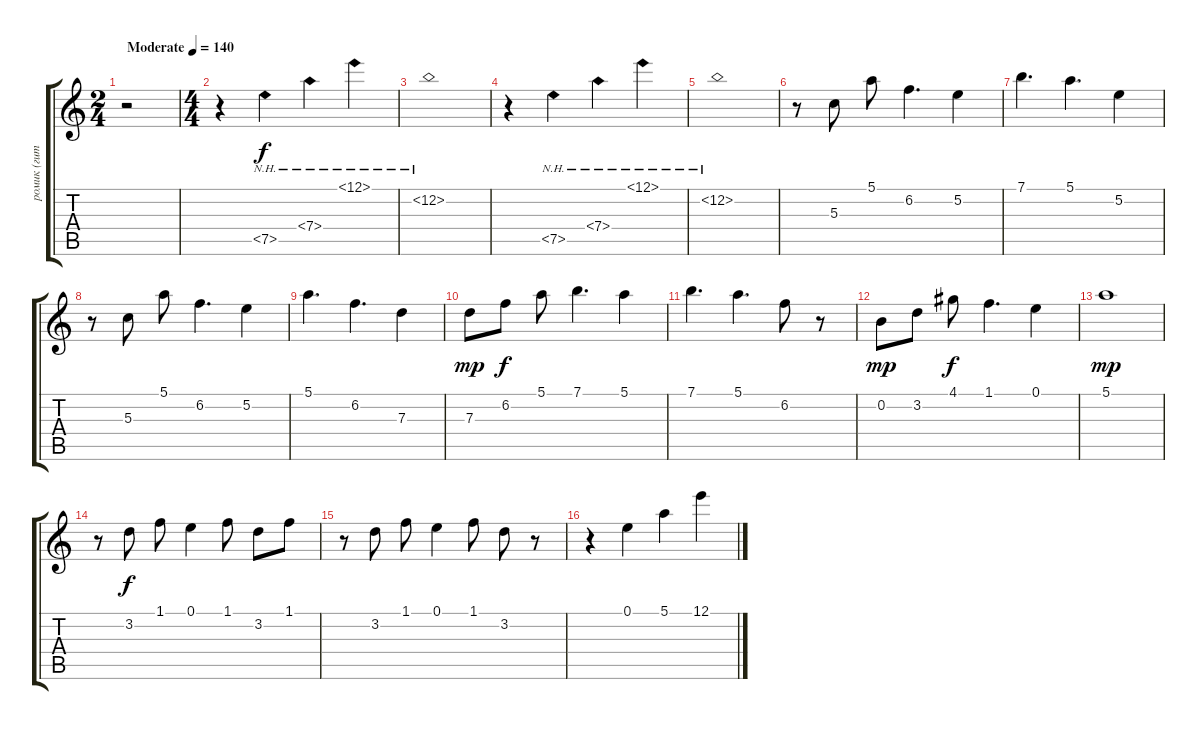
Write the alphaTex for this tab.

\track ("ромик (гитара)" "ромик (гит") {instrument electricguitarjazz}
\staff {score tabs}
\tuning (E4 B3 G3 D3 A2 E2) {hide}
\ts (2 4)
\tempo (140 "Moderate")
\clef g2
\ks c
r.2{dy f instrument electricguitarjazz} |
\ts (4 4)
r.4 7.5{nh}.4 7.4{nh}.4 12.1{nh}.4 |
12.2{nh}.1 |
r.4 7.5{nh}.4 7.4{nh}.4 12.1{nh}.4 |
12.2{nh}.1 |
r.8 5.3.8 5.1.8 6.2.4{d} 5.2.4 |
7.1.4{d} 5.1.4{d} 5.2.4 |
r.8 5.3.8 5.1.8 6.2.4{d} 5.2.4 |
5.1.4{d} 6.2.4{d} 7.3.4 |
7.3.8{dy mp} 6.2.8{dy f} 5.1.8 7.1.4{d} 5.1.4 |
7.1.4{d} 5.1.4{d} 6.2.8 r.8 |
0.2.8{dy mp} 3.2.8 4.1.8{dy f} 1.1.4{d} 0.1.4 |
5.1.1{dy mp} |
r.8 3.2.8{dy f} 1.1.8 0.1.4 1.1.8 3.2.8 1.1.8 |
r.8 3.2.8 1.1.8 0.1.4 1.1.8 3.2.8 r.8 |
r.4 0.1.4 5.1.4 12.1.4
